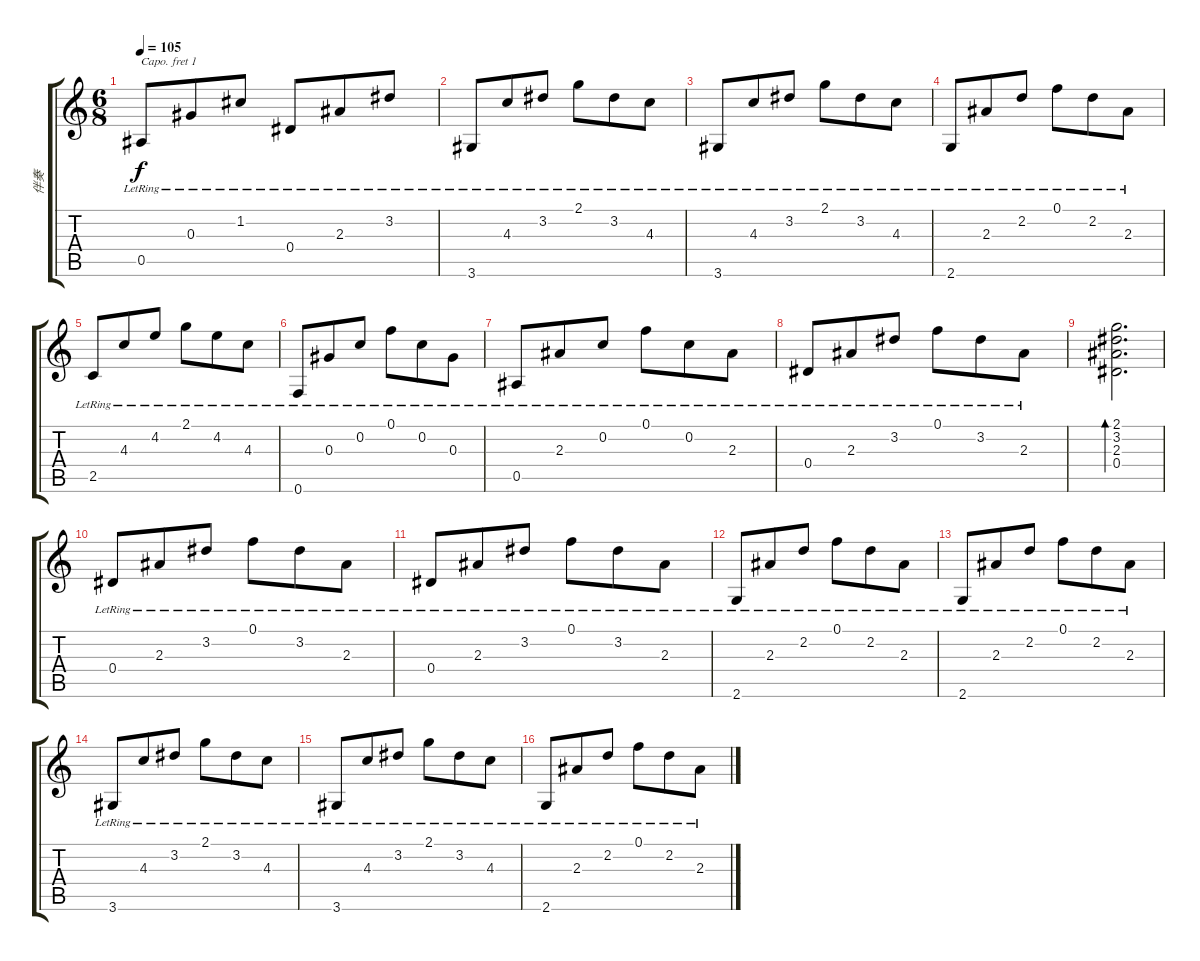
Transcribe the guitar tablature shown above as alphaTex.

\track ("伴奏" "伴奏") {instrument acousticguitarnylon}
\staff {score tabs}
\capo 1
\tuning (E4 B3 G3 D3 A2 E2) {hide}
\ts (6 8)
\tempo 105
\clef g2
\ks c
0.5{lr}.8{dy f} 0.3{lr}.8 1.2{lr}.8 0.4{lr}.8 2.3{lr}.8 3.2{lr}.8 |
3.6{lr}.8 4.3{lr}.8 3.2{lr}.8 2.1{lr}.8 3.2{lr}.8 4.3{lr}.8 |
3.6{lr}.8 4.3{lr}.8 3.2{lr}.8 2.1{lr}.8 3.2{lr}.8 4.3{lr}.8 |
2.6{lr}.8 2.3{lr}.8 2.2{lr}.8 0.1{lr}.8 2.2{lr}.8 2.3{lr}.8 |
2.5{lr}.8 4.3{lr}.8 4.2{lr}.8 2.1{lr}.8 4.2{lr}.8 4.3{lr}.8 |
0.6{lr}.8 0.3{lr}.8 0.2{lr}.8 0.1{lr}.8 0.2{lr}.8 0.3{lr}.8 |
0.5{lr}.8 2.3{lr}.8 0.2{lr}.8 0.1{lr}.8 0.2{lr}.8 2.3{lr}.8 |
0.4{lr}.8 2.3{lr}.8 3.2{lr}.8 0.1{lr}.8 3.2{lr}.8 2.3{lr}.8 |
(2.1 3.2 2.3 0.4).2{d bd 120} |
0.4{lr}.8 2.3{lr}.8 3.2{lr}.8 0.1{lr}.8 3.2{lr}.8 2.3{lr}.8 |
0.4{lr}.8 2.3{lr}.8 3.2{lr}.8 0.1{lr}.8 3.2{lr}.8 2.3{lr}.8 |
2.6{lr}.8 2.3{lr}.8 2.2{lr}.8 0.1{lr}.8 2.2{lr}.8 2.3{lr}.8 |
2.6{lr}.8 2.3{lr}.8 2.2{lr}.8 0.1{lr}.8 2.2{lr}.8 2.3{lr}.8 |
3.6{lr}.8 4.3{lr}.8 3.2{lr}.8 2.1{lr}.8 3.2{lr}.8 4.3{lr}.8 |
3.6{lr}.8 4.3{lr}.8 3.2{lr}.8 2.1{lr}.8 3.2{lr}.8 4.3{lr}.8 |
2.6{lr}.8 2.3{lr}.8 2.2{lr}.8 0.1{lr}.8 2.2{lr}.8 2.3{lr}.8
